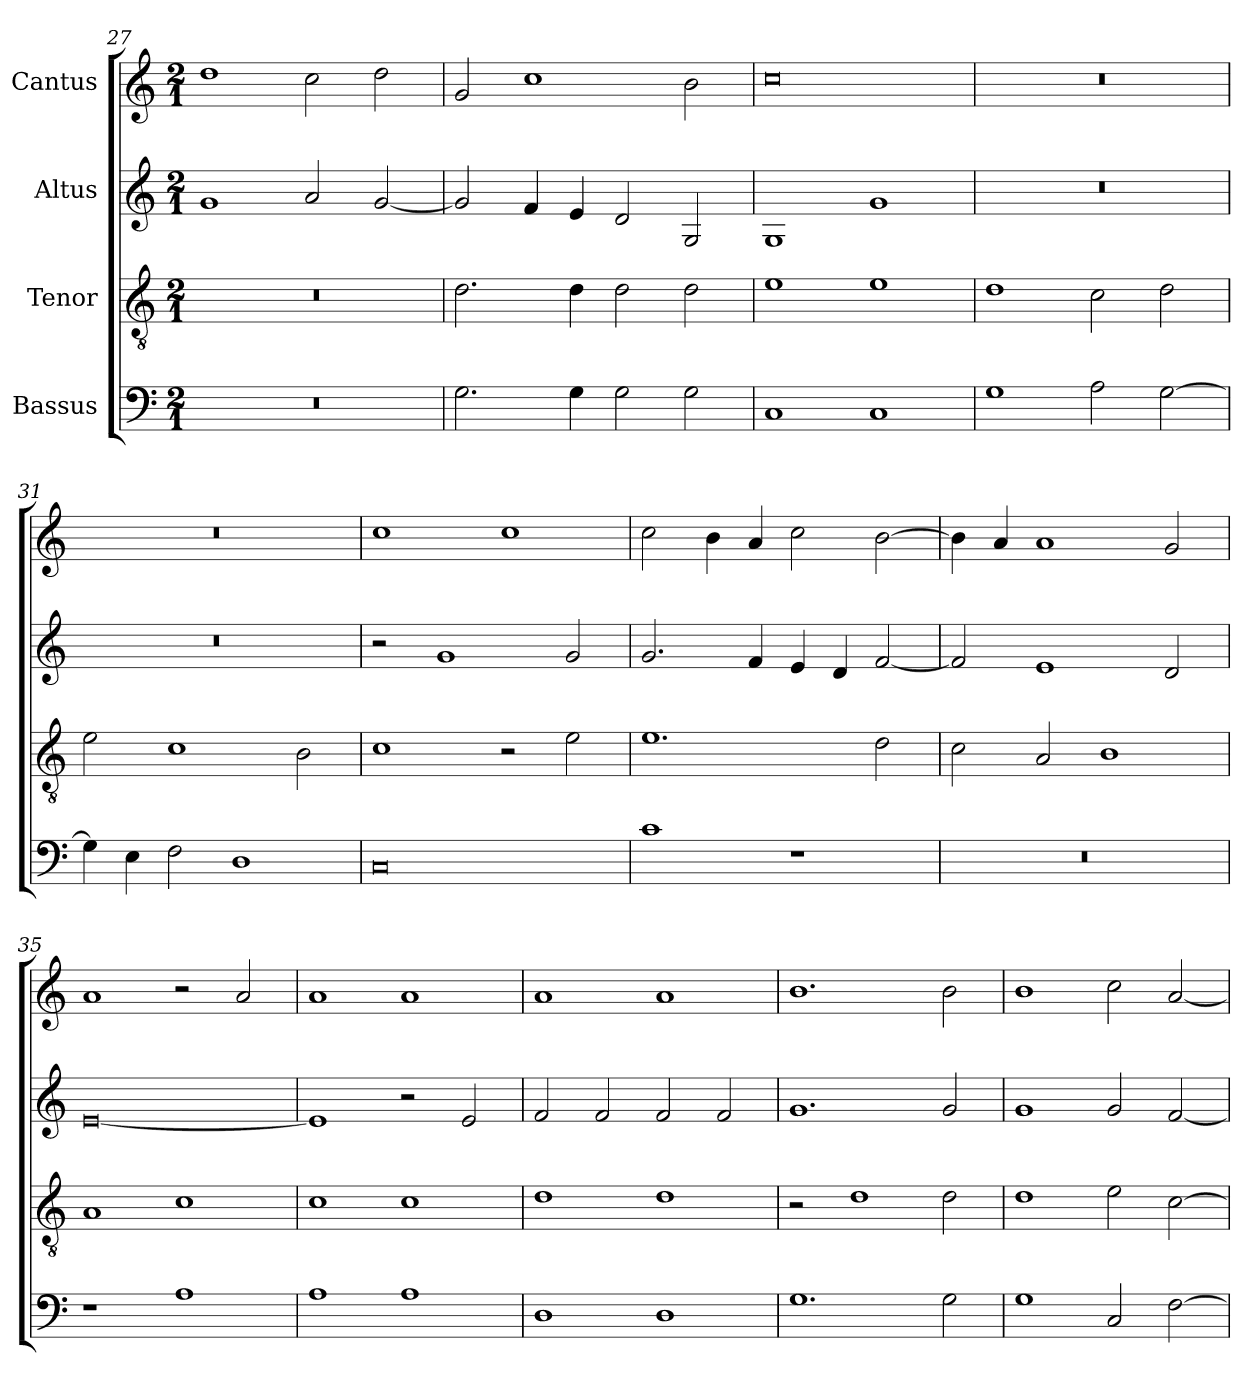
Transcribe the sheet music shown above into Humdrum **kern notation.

**kern	**kern	**kern	**kern
*part4	*part3	*part2	*part1
*staff4	*staff3	*staff2	*staff1
*I"Bassus	*I"Tenor	*I"Altus	*I"Cantus
*clefF4	*clefGv2	*clefG2	*clefG2
*	*ITrd7c12	*	*
*k[]	*k[]	*k[]	*k[]
*C:	*C:	*C:	*C:
*M2/1	*M2/1	*M2/1	*M2/1
=27	=27	=27	=27
!LO:N:vis=1	!LO:N:vis=1	!	!
0r	0r	1gi	1ddi
.	.	2ai/	2cci\
.	.	[<2gi/	2ddi\
=28	=28	=28	=28
2.Gi\	2.Di\	2gi/]	2gi/
.	.	4fi/	1cci
4Gi\	4Di\	4ei/	.
2Gi\	2Di\	2di/	.
2Gi\	2Di\	2Gi/	2bi\
=29	=29	=29	=29
1Ci	1Ei	1Gi	0cci
1Ci	1Ei	1gi	.
=30	=30	=30	=30
!	!	!LO:N:vis=1	!LO:N:vis=1
1Gi	1Di	0r	0r
2Ai\	2Ci\	.	.
[>2Gi\	2Di\	.	.
!!LO:PB:g=z
=31	=31	=31	=31
!	!	!LO:N:vis=1	!LO:N:vis=1
4Gi\]	2Ei\	0r	0r
4Ei\	.	.	.
2Fi\	1Ci	.	.
1Di	.	.	.
.	2BBi\	.	.
=32	=32	=32	=32
0Ci	1Ci	2r	1cci
.	.	1gi	.
.	2r	.	1cci
.	2Ei\	2gi/	.
=33	=33	=33	=33
1ci	1.Ei	2.gi/	2cci\
.	.	.	4bi\
.	.	4fi/	4ai/
1r	.	4ei/	2cci\
.	.	4di/	.
.	2Di\	[<2fi/	[>2bi\
=34	=34	=34	=34
!LO:N:vis=1	!	!	!
0r	2Ci\	2fi/]	4bi\]
.	.	.	4ai/
.	2AAi/	1ei	1ai
.	1BBi	.	.
.	.	2di/	2gi/
=35	=35	=35	=35
1r	1AAi	[<0ei	1ai
1Ai	1Ci	.	2r
.	.	.	2ai/
=36	=36	=36	=36
1Ai	1Ci	1ei]	1ai
1Ai	1Ci	2r	1ai
.	.	2ei/	.
!!LO:LB:g=z
=37	=37	=37	=37
1Di	1Di	2fi/	1ai
.	.	2fi/	.
1Di	1Di	2fi/	1ai
.	.	2fi/	.
=38	=38	=38	=38
1.Gi	2r	1.gi	1.bi
.	1Di	.	.
2Gi\	2Di\	2gi/	2bi\
=39	=39	=39	=39
1Gi	1Di	1gi	1bi
2Ci/	2Ei\	2gi/	2cci\
[>2Fi\	[>2Ci\	[<2fi/	[<2ai/
=	=	=	=
*-	*-	*-	*-
